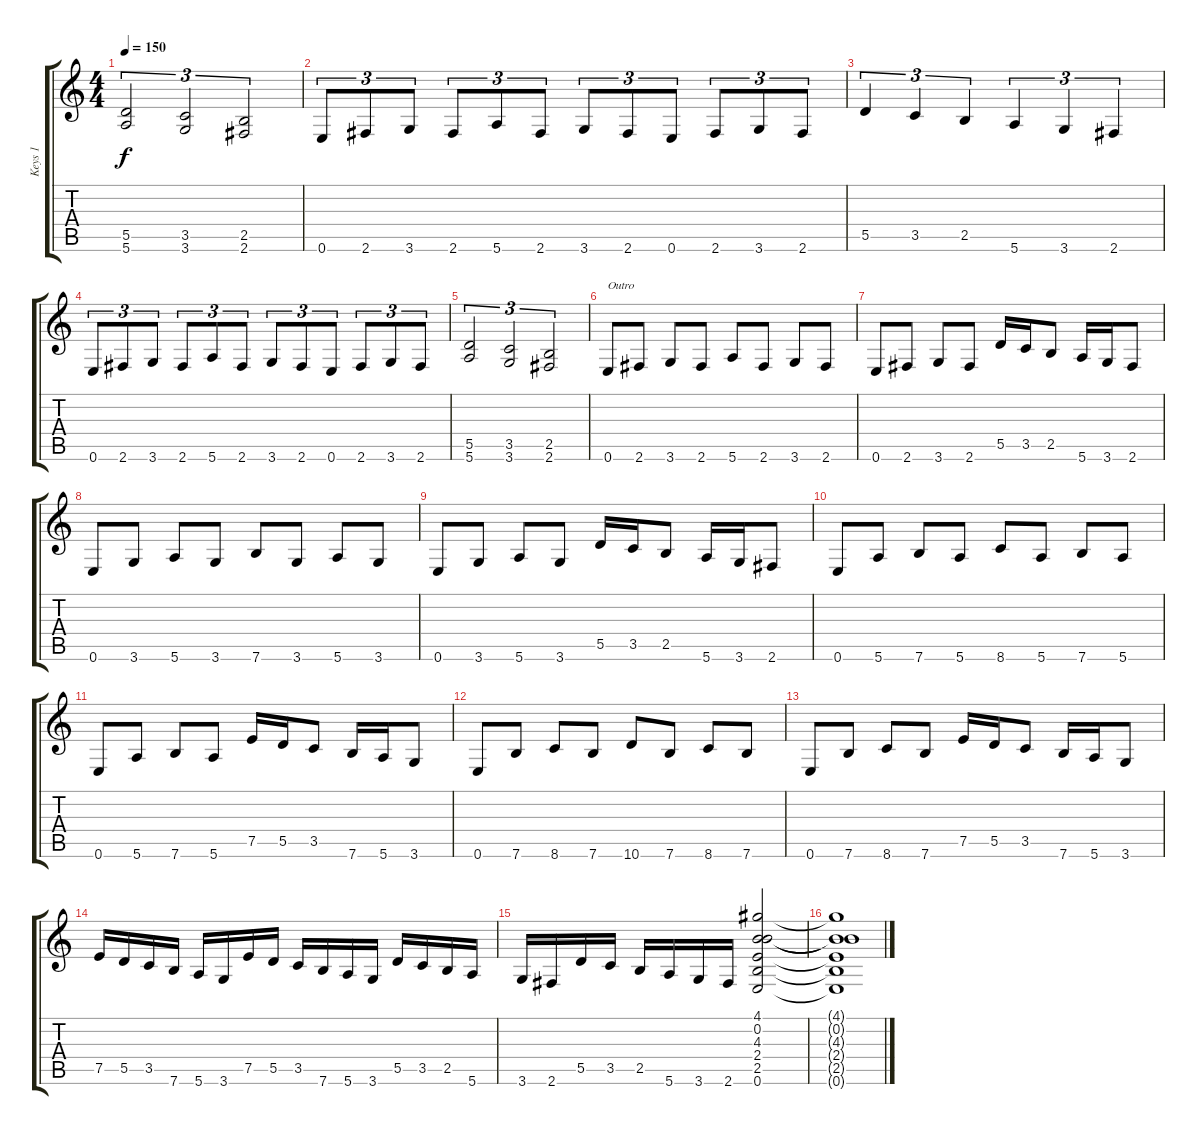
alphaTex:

\track ("Keys 1" "Keys 1") {instrument synthbass1}
\staff {score tabs}
\tuning (E4 B3 G3 D3 A2 E2) {hide}
\ts (4 4)
\tempo 150
\clef g2
\ks c
(5.5 5.6).2{tu (3 2) dy f} (3.5 3.6).2{tu (3 2)} (2.5 2.6).2{tu (3 2)} |
0.6.8{tu (3 2)} 2.6.8{tu (3 2)} 3.6.8{tu (3 2)} 2.6.8{tu (3 2)} 5.6.8{tu (3 2)} 2.6.8{tu (3 2)} 3.6.8{tu (3 2)} 2.6.8{tu (3 2)} 0.6.8{tu (3 2)} 2.6.8{tu (3 2)} 3.6.8{tu (3 2)} 2.6.8{tu (3 2)} |
5.5.4{tu (3 2)} 3.5.4{tu (3 2)} 2.5.4{tu (3 2)} 5.6.4{tu (3 2)} 3.6.4{tu (3 2)} 2.6.4{tu (3 2)} |
0.6.8{tu (3 2)} 2.6.8{tu (3 2)} 3.6.8{tu (3 2)} 2.6.8{tu (3 2)} 5.6.8{tu (3 2)} 2.6.8{tu (3 2)} 3.6.8{tu (3 2)} 2.6.8{tu (3 2)} 0.6.8{tu (3 2)} 2.6.8{tu (3 2)} 3.6.8{tu (3 2)} 2.6.8{tu (3 2)} |
(5.5 5.6).2{tu (3 2)} (3.5 3.6).2{tu (3 2)} (2.5 2.6).2{tu (3 2)} |
0.6.8{txt "Outro" instrument electricgrandpiano} 2.6.8 3.6.8 2.6.8 5.6.8 2.6.8 3.6.8 2.6.8 |
0.6.8 2.6.8 3.6.8 2.6.8 5.5.16 3.5.16 2.5.8 5.6.16 3.6.16 2.6.8 |
0.6.8 3.6.8 5.6.8 3.6.8 7.6.8 3.6.8 5.6.8 3.6.8 |
0.6.8 3.6.8 5.6.8 3.6.8 5.5.16 3.5.16 2.5.8 5.6.16 3.6.16 2.6.8 |
0.6.8 5.6.8 7.6.8 5.6.8 8.6.8 5.6.8 7.6.8 5.6.8 |
0.6.8 5.6.8 7.6.8 5.6.8 7.5.16 5.5.16 3.5.8 7.6.16 5.6.16 3.6.8 |
0.6.8 7.6.8 8.6.8 7.6.8 10.6.8 7.6.8 8.6.8 7.6.8 |
0.6.8 7.6.8 8.6.8 7.6.8 7.5.16 5.5.16 3.5.8 7.6.16 5.6.16 3.6.8 |
7.5.16 5.5.16 3.5.16 7.6.16 5.6.16 3.6.16 7.5.16 5.5.16 3.5.16 7.6.16 5.6.16 3.6.16 5.5.16 3.5.16 2.5.16 5.6.16 |
3.6.16 2.6.16 5.5.16 3.5.16 2.5.16 5.6.16 3.6.16 2.6.16 (4.1 0.2 4.3 2.4 2.5 0.6).2 |
(4.1{t} 0.2{t} 4.3{t} 2.4{t} 2.5{t} 0.6{t}).1
